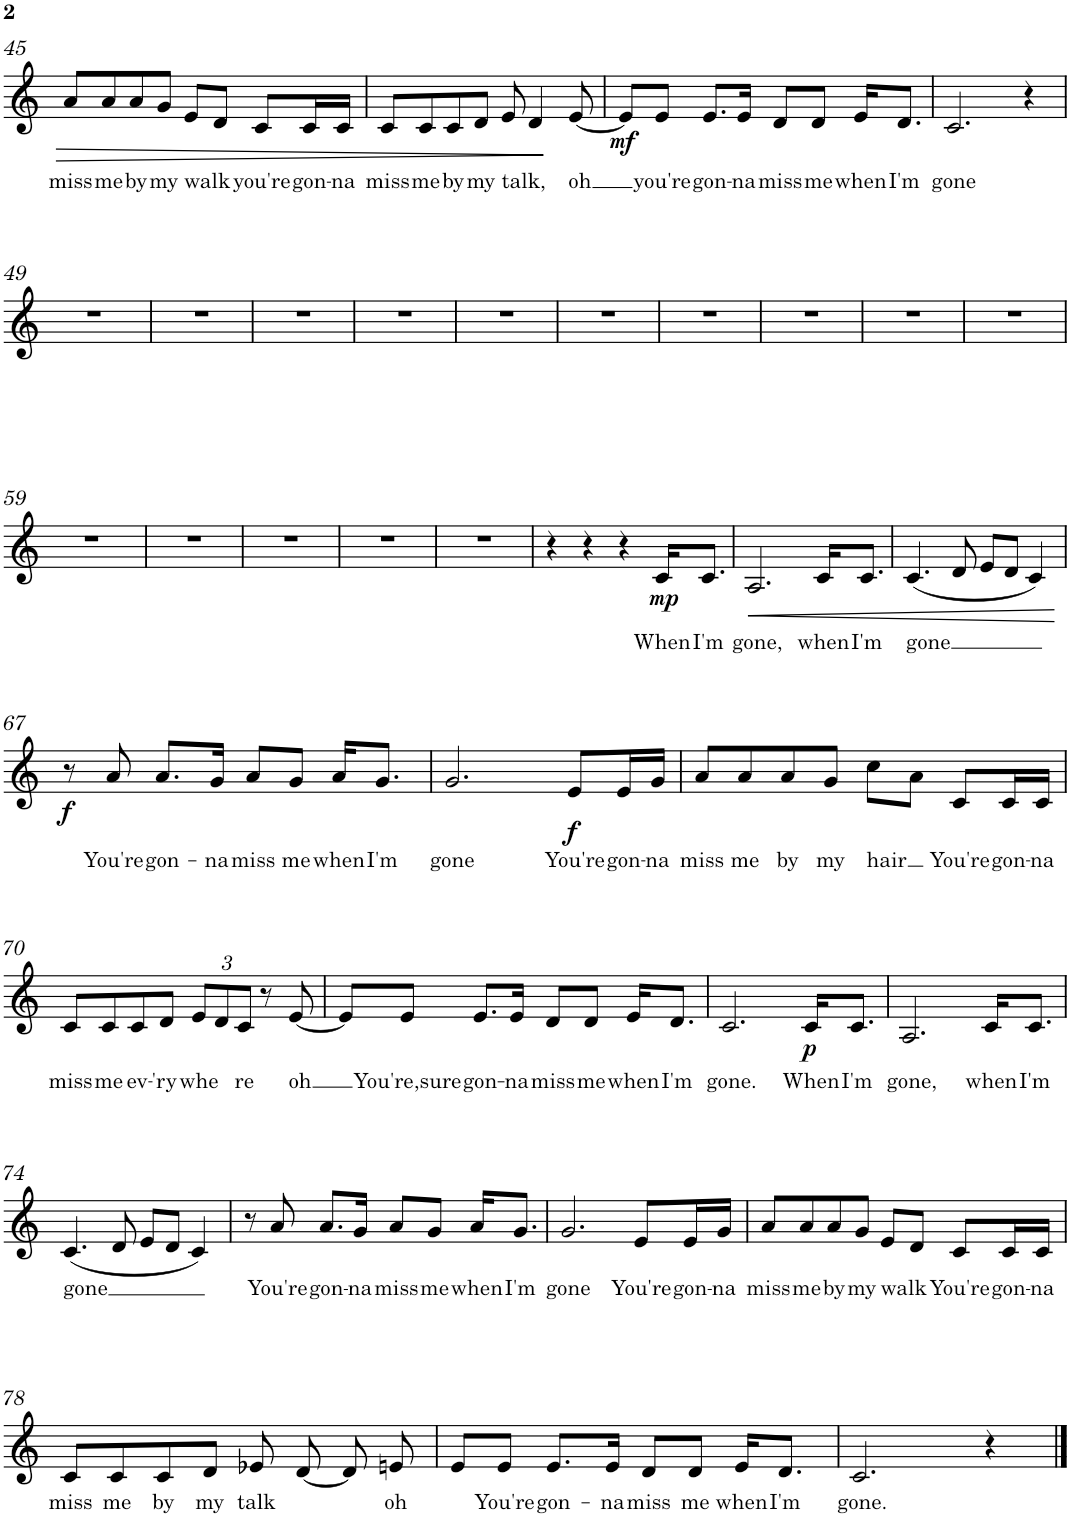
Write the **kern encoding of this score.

**kern	**text	**dynam
*part1	*part1	*part1
*staff1	*staff1	*staff1
*I"Piano	*	*
*I'Pno.	*	*
!!LO:PB:g=z
*clefG2	*	*
*k[]	*	*
*M4/4	*	*
=45	=45	=45
!	!LO:LY:b	!LO:HP:b
8a/L	miss	>
!	!LO:LY:b	!
8a/	me	.
!	!LO:LY:b	!
8a/	by	.
!	!LO:LY:b	!
8g/J	my	.
!	!LO:LY:b	!
8e/L	walk	.
8d/J	.	.
!	!LO:LY:b	!
8c/L	you're	.
!	!LO:LY:b	!
16c/L	gon-	.
!	!LO:LY:b	!
16c/JJ	-na	.
=46	=46	=46
!	!LO:LY:b	!
8c/L	miss	.
!	!LO:LY:b	!
8c/	me	.
!	!LO:LY:b	!
8c/	by	.
!	!LO:LY:b	!
8d/J	my	.
!	!LO:LY:b	!
8e/	talk,	.
4d/	.	.
!	!LO:LY:b	!
[8e/	oh	]
=47	=47	=47
!	!	!LO:DY:b
8e/L]	.	mf
!	!LO:LY:b	!
8e/J	you're	.
!	!LO:LY:b	!
8.e/L	gon-	.
!	!LO:LY:b	!
16e/Jk	-na	.
!	!LO:LY:b	!
8d/L	miss	.
!	!LO:LY:b	!
8d/J	me	.
!	!LO:LY:b	!
16e/KL	when	.
!	!LO:LY:b	!
8.d/J	I'm	.
=48	=48	=48
!	!LO:LY:b	!
2.c/	gone	.
4r	.	.
!!LO:LB:g=z
=49	=49	=49
1r	.	.
=50	=50	=50
1r	.	.
=51	=51	=51
1r	.	.
=52	=52	=52
1r	.	.
=53	=53	=53
1r	.	.
=54	=54	=54
1r	.	.
=55	=55	=55
1r	.	.
=56	=56	=56
1r	.	.
=57	=57	=57
1r	.	.
=58	=58	=58
1r	.	.
!!LO:LB:g=z
=59	=59	=59
1r	.	.
=60	=60	=60
1r	.	.
=61	=61	=61
1r	.	.
=62	=62	=62
1r	.	.
=63	=63	=63
1r	.	.
=64	=64	=64
4r	.	.
4r	.	.
4r	.	.
!	!LO:LY:b	!LO:DY:b
16c/KL	When	mp
!	!LO:LY:b	!
8.c/J	I'm	.
=65	=65	=65
!	!LO:LY:b	!LO:HP:b
2.A/	gone,	<
!	!LO:LY:b	!
16c/KL	when	.
!	!LO:LY:b	!
8.c/J	I'm	.
=66	=66	=66
!	!LO:LY:b	!
(<4.c/	gone	.
8d/	.	.
8e/L	.	.
8d/J	.	.
4c/)	.	.
.	.	[
!!LO:LB:g=z
=67	=67	=67
!	!	!LO:DY:b
8r	.	f
!	!LO:LY:b	!
8a/	You're	.
!	!LO:LY:b	!
8.a/L	gon-	.
!	!LO:LY:b	!
16g/Jk	-na	.
!	!LO:LY:b	!
8a/L	miss	.
!	!LO:LY:b	!
8g/J	me	.
!	!LO:LY:b	!
16a/KL	when	.
!	!LO:LY:b	!
8.g/J	I'm	.
=68	=68	=68
!	!LO:LY:b	!
2.g/	gone	.
!	!LO:LY:b	!LO:DY:b
8e/L	You're	f
!	!LO:LY:b	!
16e/L	gon-	.
!	!LO:LY:b	!
16g/JJ	-na	.
=69	=69	=69
!	!LO:LY:b	!
8a/L	miss	.
!	!LO:LY:b	!
8a/	me	.
!	!LO:LY:b	!
8a/	by	.
!	!LO:LY:b	!
8g/J	my	.
!	!LO:LY:b	!
8cc\L	hair	.
8a\J	.	.
!	!LO:LY:b	!
8c/L	You're	.
!	!LO:LY:b	!
16c/L	gon-	.
!	!LO:LY:b	!
16c/JJ	-na	.
!!LO:LB:g=z
=70	=70	=70
!	!LO:LY:b	!
8c/L	miss	.
!	!LO:LY:b	!
8c/	me	.
!	!LO:LY:b	!
8c/	ev-	.
!	!LO:LY:b	!
8d/J	-'ry	.
*Xbrackettup	*	*
!	!LO:LY:b	!
12e/L	whe	.
12d/	.	.
!	!LO:LY:b	!
12c/J	re	.
8r	.	.
!	!LO:LY:b	!
[8e/	oh	.
=71	=71	=71
8e/L]	.	.
!	!LO:LY:b	!
8e/J	You're,sure	.
!	!LO:LY:b	!
8.e/L	gon-	.
!	!LO:LY:b	!
16e/Jk	-na	.
!	!LO:LY:b	!
8d/L	miss	.
!	!LO:LY:b	!
8d/J	me	.
!	!LO:LY:b	!
16e/KL	when	.
!	!LO:LY:b	!
8.d/J	I'm	.
=72	=72	=72
!	!LO:LY:b	!
2.c/	gone.	.
!	!LO:LY:b	!LO:DY:b
16c/KL	When	p
!	!LO:LY:b	!
8.c/J	I'm	.
=73	=73	=73
!	!LO:LY:b	!
2.A/	gone,	.
!	!LO:LY:b	!
16c/KL	when	.
!	!LO:LY:b	!
8.c/J	I'm	.
!!LO:LB:g=z
=74	=74	=74
!	!LO:LY:b	!
(<4.c/	gone	.
8d/	.	.
8e/L	.	.
8d/J	.	.
4c/)	.	.
=75	=75	=75
8r	.	.
!	!LO:LY:b	!
8a/	You're	.
!	!LO:LY:b	!
8.a/L	gon-	.
!	!LO:LY:b	!
16g/Jk	-na	.
!	!LO:LY:b	!
8a/L	miss	.
!	!LO:LY:b	!
8g/J	me	.
!	!LO:LY:b	!
16a/KL	when	.
!	!LO:LY:b	!
8.g/J	I'm	.
=76	=76	=76
!	!LO:LY:b	!
2.g/	gone	.
!	!LO:LY:b	!
8e/L	You're	.
!	!LO:LY:b	!
16e/L	gon-	.
!	!LO:LY:b	!
16g/JJ	-na	.
=77	=77	=77
!	!LO:LY:b	!
8a/L	miss	.
!	!LO:LY:b	!
8a/	me	.
!	!LO:LY:b	!
8a/	by	.
!	!LO:LY:b	!
8g/J	my	.
!	!LO:LY:b	!
8e/L	walk	.
8d/J	.	.
!	!LO:LY:b	!
8c/L	You're	.
!	!LO:LY:b	!
16c/L	gon-	.
!	!LO:LY:b	!
16c/JJ	-na	.
!!LO:LB:g=z
=78	=78	=78
!	!LO:LY:b	!
8c/L	miss	.
!	!LO:LY:b	!
8c/	me	.
!	!LO:LY:b	!
8c/	by	.
!	!LO:LY:b	!
8d/J	my	.
!	!LO:LY:b	!
8e-X/	talk	.
[8d/	.	.
8d/]	.	.
!	!LO:LY:b	!
8en/	oh	.
=79	=79	=79
8e/L	.	.
!	!LO:LY:b	!
8e/J	You're	.
!	!LO:LY:b	!
8.e/L	gon-	.
!	!LO:LY:b	!
16e/Jk	-na	.
!	!LO:LY:b	!
8d/L	miss	.
!	!LO:LY:b	!
8d/J	me	.
!	!LO:LY:b	!
16e/KL	when	.
!	!LO:LY:b	!
8.d/J	I'm	.
=80	=80	=80
!	!LO:LY:b	!
2.c/	gone.	.
4r	.	.
==	==	==
*-	*-	*-
